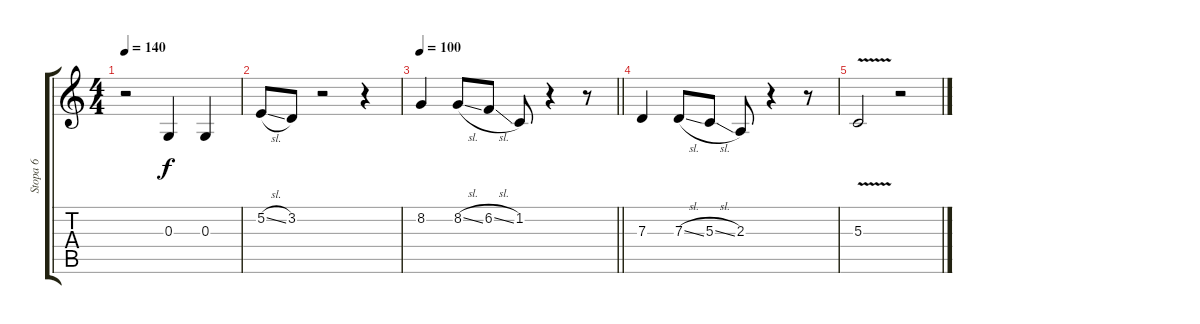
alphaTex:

\track ("Stopa 6" "Stopa 6") {instrument synthbrass2}
\staff {score tabs}
\tuning (E4 B3 G3 D3 A2 E2) {hide}
\ts (4 4)
\tempo 140
\clef g2
\ks c
r.2{dy f} 0.3.4 0.3.4 |
5.2{sl}.8 3.2.8 r.2 r.4 |
\tempo 100
\barLineRight lightlight
8.2.4 8.2{sl}.8 6.2{sl}.8 1.2.8 r.4 r.8 |
7.3.4 7.3{sl}.8 5.3{sl}.8 2.3.8 r.4 r.8 |
5.3{v}.2 r.2
